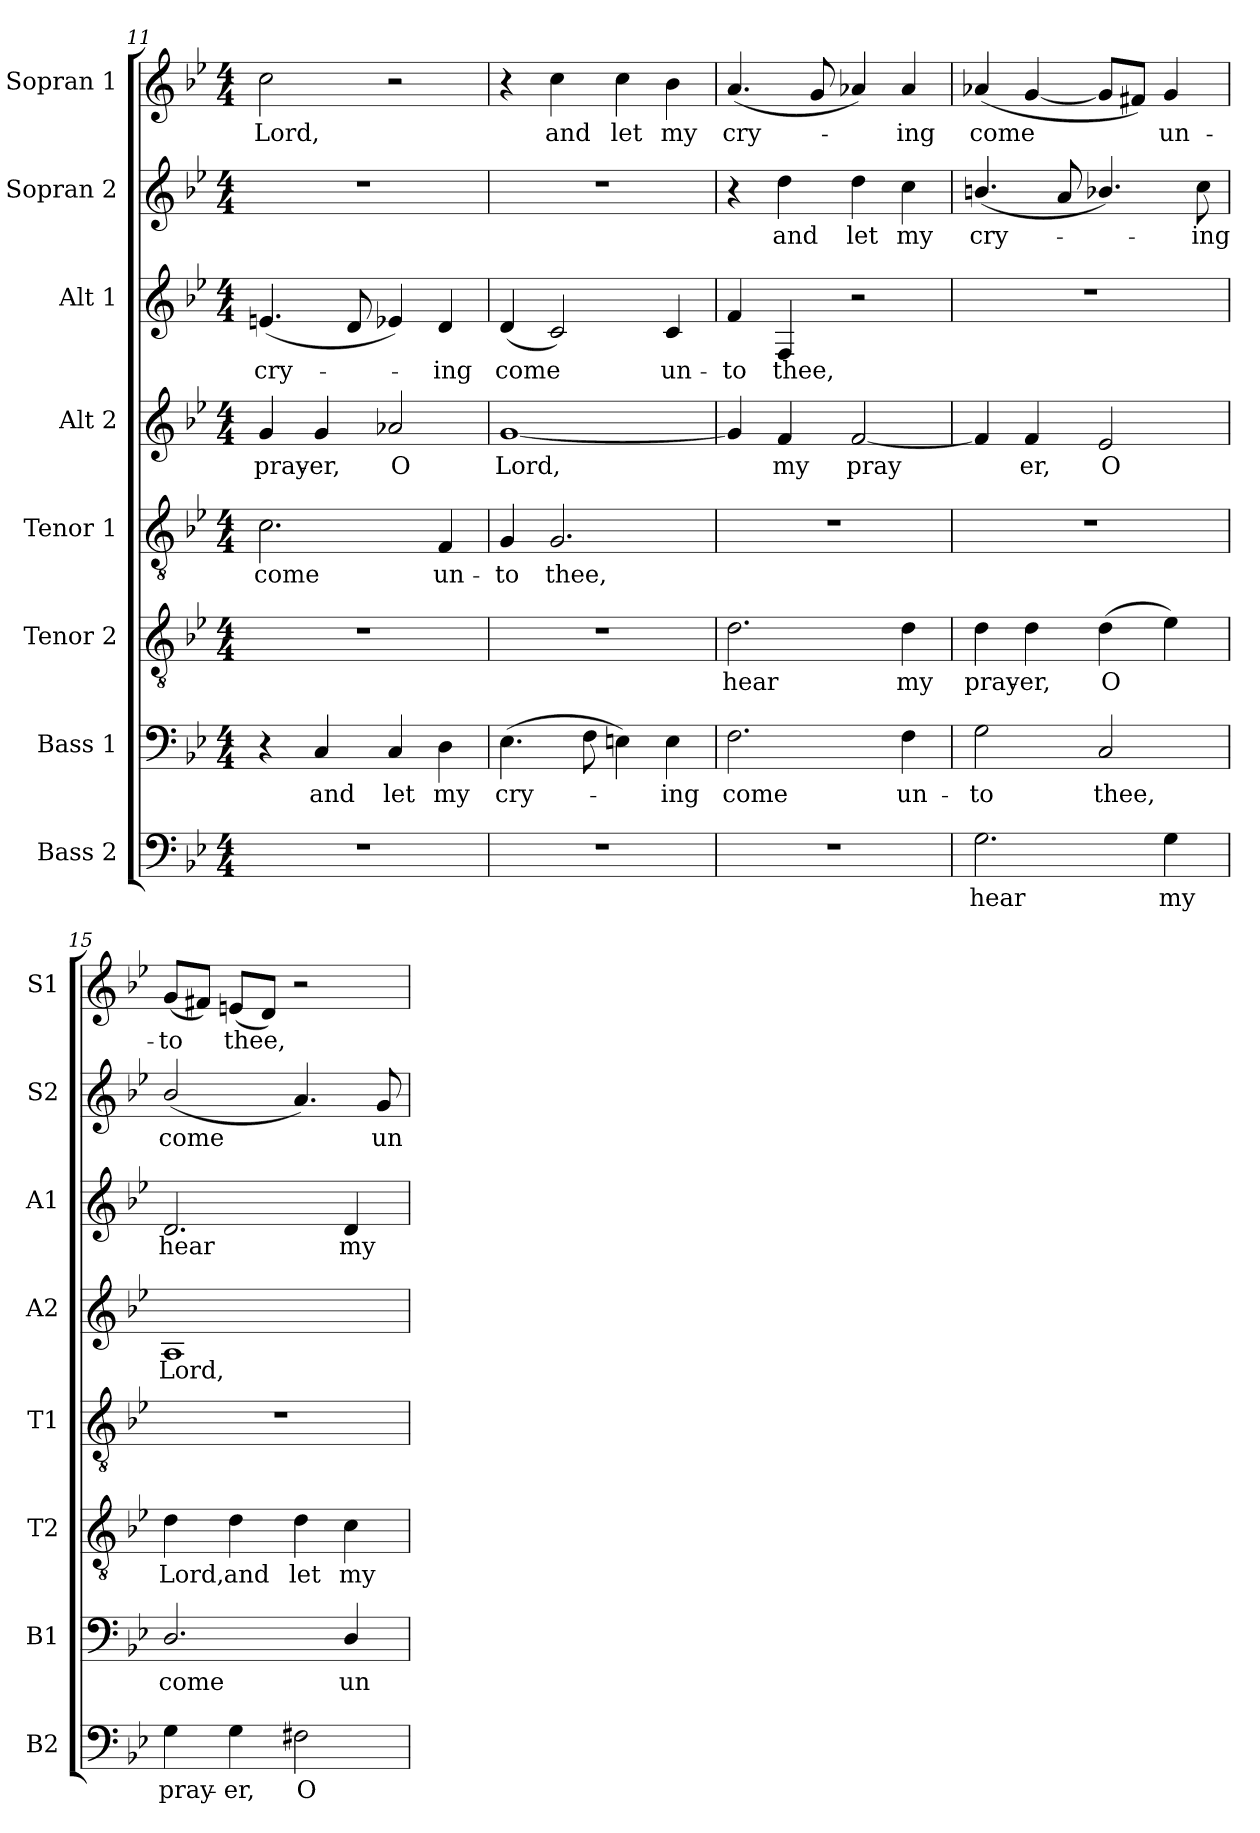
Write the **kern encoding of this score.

**kern	**text	**kern	**text	**kern	**text	**kern	**text	**kern	**text	**kern	**text	**kern	**text	**kern	**text
*part8	*part8	*part7	*part7	*part6	*part6	*part5	*part5	*part4	*part4	*part3	*part3	*part2	*part2	*part1	*part1
*staff8	*staff8	*staff7	*staff7	*staff6	*staff6	*staff5	*staff5	*staff4	*staff4	*staff3	*staff3	*staff2	*staff2	*staff1	*staff1
*I"Bass 2	*	*I"Bass 1	*	*I"Tenor 2	*	*I"Tenor 1	*	*I"Alt 2	*	*I"Alt 1	*	*I"Sopran 2	*	*I"Sopran 1	*
*I'B2	*	*I'B1	*	*I'T2	*	*I'T1	*	*I'A2	*	*I'A1	*	*I'S2	*	*I'S1	*
*clefF4	*	*clefF4	*	*clefGv2	*	*clefGv2	*	*clefG2	*	*clefG2	*	*clefG2	*	*clefG2	*
*k[b-e-]	*	*k[b-e-]	*	*k[b-e-]	*	*k[b-e-]	*	*k[b-e-]	*	*k[b-e-]	*	*k[b-e-]	*	*k[b-e-]	*
*M4/4	*	*M4/4	*	*M4/4	*	*M4/4	*	*M4/4	*	*M4/4	*	*M4/4	*	*M4/4	*
=11	=11	=11	=11	=11	=11	=11	=11	=11	=11	=11	=11	=11	=11	=11	=11
!	!	!	!	!	!	!	!LO:LY:b	!	!LO:LY:b	!	!LO:LY:b	!	!	!	!LO:LY:b
1r	.	4r	.	1r	.	2.c\	come	4g/	pray-	(<4.en/	cry-	1r	.	2cc\	Lord,
!	!	!	!LO:LY:b	!	!	!	!	!	!LO:LY:b	!	!	!	!	!	!
.	.	4C/	and	.	.	.	.	4g/	-er,	.	.	.	.	.	.
.	.	.	.	.	.	.	.	.	.	8d/	.	.	.	.	.
!	!	!	!LO:LY:b	!	!	!	!	!	!LO:LY:b	!	!	!	!	!	!
.	.	4C/	let	.	.	.	.	2a-X/	O	4e-X/)	.	.	.	2r	.
!	!	!	!LO:LY:b	!	!	!	!LO:LY:b	!	!	!	!LO:LY:b	!	!	!	!
.	.	4D\	my	.	.	4F/	un-	.	.	4d/	-ing	.	.	.	.
=12	=12	=12	=12	=12	=12	=12	=12	=12	=12	=12	=12	=12	=12	=12	=12
!	!	!	!LO:LY:b	!	!	!	!LO:LY:b	!	!LO:LY:b	!	!LO:LY:b	!	!	!	!
1r	.	(>4.E-\	cry-	1r	.	4G/	-to	[1g	-Lord,	(<4d/	come	1r	.	4r	.
!	!	!	!	!	!	!	!LO:LY:b	!	!	!	!	!	!	!	!LO:LY:b
.	.	.	.	.	.	2.G/	thee,	.	.	2c/)	.	.	.	4cc\	and
.	.	8F\	.	.	.	.	.	.	.	.	.	.	.	.	.
!	!	!	!	!	!	!	!	!	!	!	!	!	!	!	!LO:LY:b
.	.	4En\)	.	.	.	.	.	.	.	.	.	.	.	4cc\	let
!	!	!	!LO:LY:b	!	!	!	!	!	!	!	!LO:LY:b	!	!	!	!LO:LY:b
.	.	4E\	-ing	.	.	.	.	.	.	4c/	un-	.	.	4b-\	my
=13	=13	=13	=13	=13	=13	=13	=13	=13	=13	=13	=13	=13	=13	=13	=13
!	!	!	!LO:LY:b	!	!LO:LY:b	!	!	!	!	!	!LO:LY:b	!	!	!	!LO:LY:b
1r	.	2.F\	come	2.d\	hear	1r	.	4g/]	.	4f/	-to	4r	.	(<4.a/	cry-
!	!	!	!	!	!	!	!	!	!LO:LY:b	!	!LO:LY:b	!	!LO:LY:b	!	!
.	.	.	.	.	.	.	.	4f/	my	4F/	thee,	4dd\	and	.	.
.	.	.	.	.	.	.	.	.	.	.	.	.	.	8g/	.
!	!	!	!	!	!	!	!	!	!LO:LY:b	!	!	!	!LO:LY:b	!	!
.	.	.	.	.	.	.	.	[2f/	pray	2r	.	4dd\	let	4a-X/)	.
!	!	!	!LO:LY:b	!	!LO:LY:b	!	!	!	!	!	!	!	!LO:LY:b	!	!LO:LY:b
.	.	4F\	un-	4d\	my	.	.	.	.	.	.	4cc\	my	4a-/	-ing
!!LO:LB:g=z
=14	=14	=14	=14	=14	=14	=14	=14	=14	=14	=14	=14	=14	=14	=14	=14
!	!LO:LY:b	!	!LO:LY:b	!	!LO:LY:b	!	!	!	!	!	!	!	!LO:LY:b	!	!LO:LY:b
2.G\	hear	2G\	-to	4d\	pray-	1r	.	4f/]	.	1r	.	(<4.bn/	-cry-	(<4a-X/	come
!	!	!	!	!	!LO:LY:b	!	!	!	!LO:LY:b	!	!	!	!	!	!
.	.	.	.	4d\	-er,	.	.	4f/	er,	.	.	.	.	[4g/	.
.	.	.	.	.	.	.	.	.	.	.	.	8a/	.	.	.
!	!	!	!LO:LY:b	!	!LO:LY:b	!	!	!	!LO:LY:b	!	!	!	!	!	!
.	.	2C/	thee,	(>4d\	O	.	.	2e-/	O	.	.	4.b-X/)	.	8g/L]	.
.	.	.	.	.	.	.	.	.	.	.	.	.	.	8f#X/J)	.
!	!LO:LY:b	!	!	!	!	!	!	!	!	!	!	!	!	!	!LO:LY:b
4G\	my	.	.	4e-\)	.	.	.	.	.	.	.	.	.	4g/	un-
!	!	!	!	!	!	!	!	!	!	!	!	!	!LO:LY:b	!	!
.	.	.	.	.	.	.	.	.	.	.	.	8cc\	-ing	.	.
=15	=15	=15	=15	=15	=15	=15	=15	=15	=15	=15	=15	=15	=15	=15	=15
!	!LO:LY:b	!	!LO:LY:b	!	!LO:LY:b	!	!	!	!LO:LY:b	!	!LO:LY:b	!	!LO:LY:b	!	!LO:LY:b
4G\	-pray-	2.D/	come	4d\	Lord,	1r	.	1A	Lord,	2.d/	hear	(<2b-/	come	(<8g/L	to
.	.	.	.	.	.	.	.	.	.	.	.	.	.	8f#X/J)	.
!	!LO:LY:b	!	!	!	!LO:LY:b	!	!	!	!	!	!	!	!	!	!LO:LY:b
4G\	-er,	.	.	4d\	and	.	.	.	.	.	.	.	.	(<8en/L	thee,
.	.	.	.	.	.	.	.	.	.	.	.	.	.	8d/J)	.
!	!LO:LY:b	!	!	!	!LO:LY:b	!	!	!	!	!	!	!	!	!	!
2F#X\	O	.	.	4d\	let	.	.	.	.	.	.	4.a/)	.	2r	.
!	!	!	!LO:LY:b	!	!LO:LY:b	!	!	!	!	!	!LO:LY:b	!	!	!	!
.	.	4D/	un-	4c\	my	.	.	.	.	4d/	my	.	.	.	.
!	!	!	!	!	!	!	!	!	!	!	!	!	!LO:LY:b	!	!
.	.	.	.	.	.	.	.	.	.	.	.	8g/	un-	.	.
=	=	=	=	=	=	=	=	=	=	=	=	=	=	=	=
*-	*-	*-	*-	*-	*-	*-	*-	*-	*-	*-	*-	*-	*-	*-	*-
